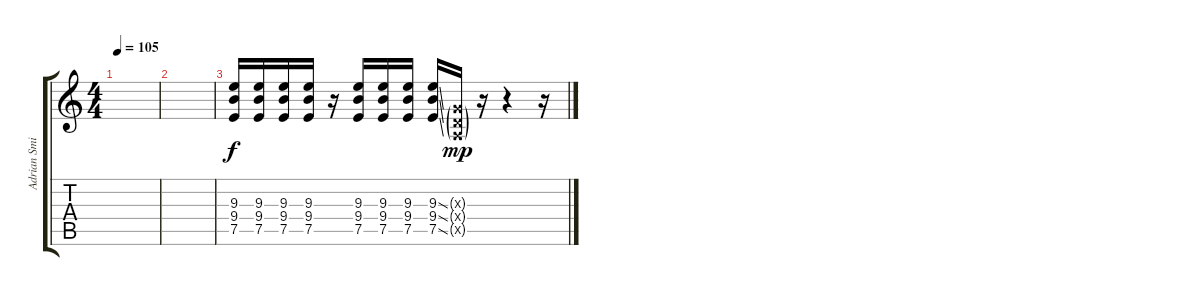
\track ("Adrian Smith" "Adrian Smi") {instrument distortionguitar}
\staff {score tabs}
\tuning (E4 B3 G3 D3 A2 E2) {hide}
\ts (4 4)
\tempo 105
\clef g2
\ks c
|
|
(9.3 9.4 7.5).16 (9.3 9.4 7.5).16 (9.3 9.4 7.5).16 (9.3 9.4 7.5).16 r.16 (9.3 9.4 7.5).16 (9.3 9.4 7.5).16 (9.3 9.4 7.5).16 (9.3{ss} 9.4{ss} 7.5{ss}).16 (0.3{g x} 0.4{g x} 0.5{g x}).16{dy mp} r.16 r.4 r.16
